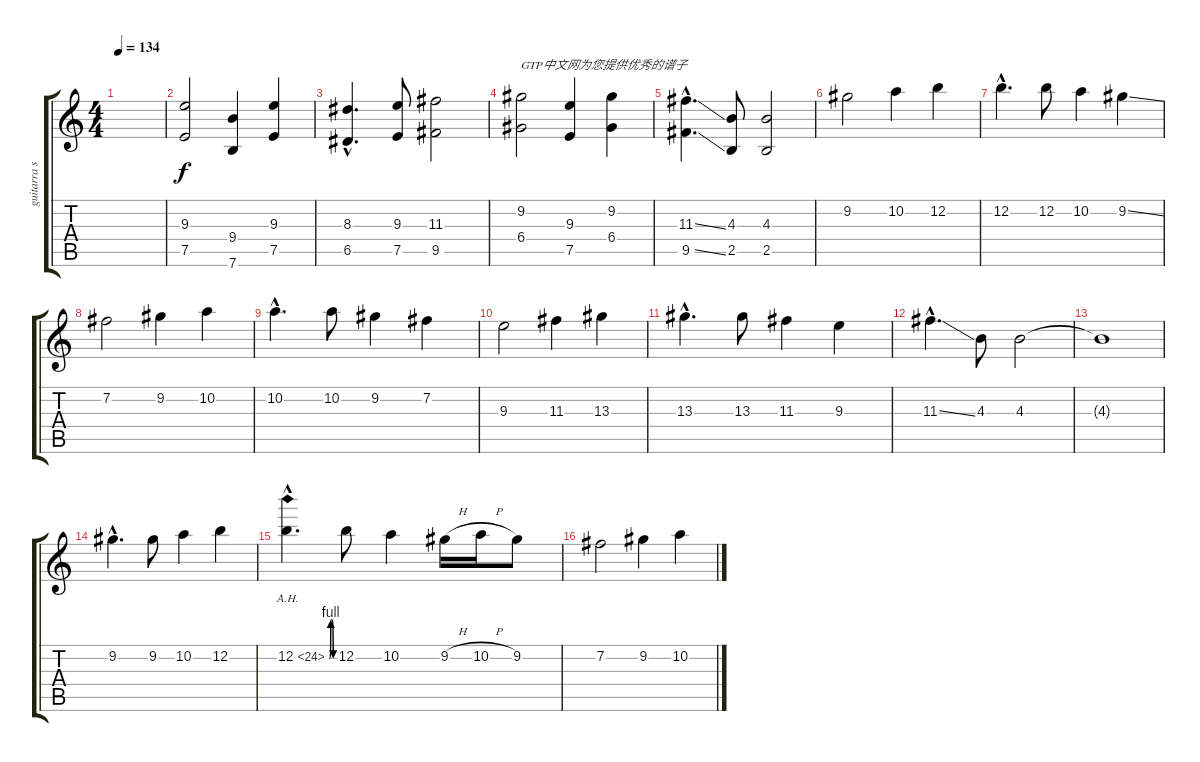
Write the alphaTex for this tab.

\track ("guitarra solo" "guitarra s") {instrument distortionguitar}
\staff {score tabs}
\tuning (E4 B3 G3 D3 A2 E2) {hide}
\ts (4 4)
\tempo 134
\clef g2
\ks c
|
(9.3 7.5).2 (9.4 7.6).4 (9.3 7.5).4 |
(8.3{hac} 6.5{hac}).4{d} (9.3 7.5).8 (11.3 9.5).2 |
(9.2 6.4).2{txt "GTP中文网为您提供优秀的谱子"} (9.3 7.5).4 (9.2 6.4).4 |
(11.3{ss hac} 9.5{ss hac}).4{d} (4.3 2.5).8 (4.3 2.5).2 |
9.2.2 10.2.4 12.2.4 |
12.2{hac}.4{d} 12.2.8 10.2.4 9.2{ss}.4 |
7.2.2 9.2.4 10.2.4 |
10.2{hac}.4{d} 10.2.8 9.2.4 7.2.4 |
9.3.2 11.3.4 13.3.4 |
13.3{hac}.4{d} 13.3.8 11.3.4 9.3.4 |
11.3{ss hac}.4{d} 4.3.8 4.3.2 |
4.3{t}.1 |
9.2{hac}.4{d} 9.2.8 10.2.4 12.2.4 |
12.2{be (custom 0 0 15 4 30 4 45 0 60 0) ah 12 hac}.4{d} 12.2.8 10.2.4 9.2{h}.16 10.2{h}.16 9.2.8 |
7.2.2 9.2.4 10.2.4
